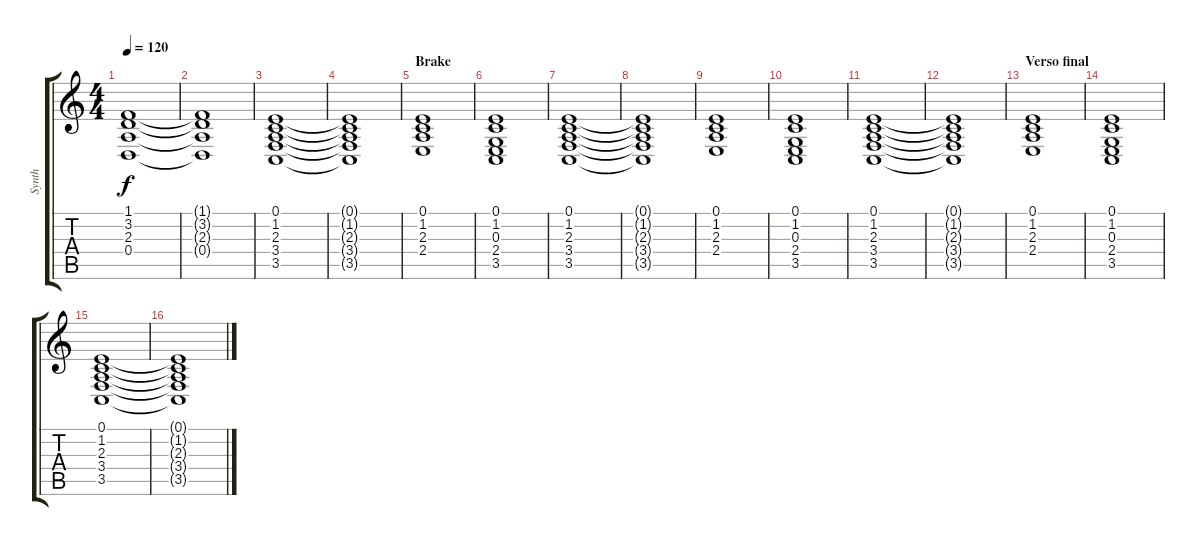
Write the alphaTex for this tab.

\track ("Synth" "Synth") {instrument pad2warm}
\staff {score tabs}
\tuning (E4 B3 G3 D3 A2 E2) {hide}
\ts (4 4)
\tempo 120
\clef g2
\ks c
(1.1 3.2 2.3 0.4).1{dy f} |
(1.1{t} 3.2{t} 2.3{t} 0.4{t}).1 |
(0.1 1.2 2.3 3.4 3.5).1 |
(0.1{t} 1.2{t} 2.3{t} 3.4{t} 3.5{t}).1 |
\section ("" "Brake")
(0.1 1.2 2.3 2.4).1 |
(0.1 1.2 0.3 2.4 3.5).1 |
(0.1 1.2 2.3 3.4 3.5).1 |
(0.1{t} 1.2{t} 2.3{t} 3.4{t} 3.5{t}).1 |
(0.1 1.2 2.3 2.4).1 |
(0.1 1.2 0.3 2.4 3.5).1 |
(0.1 1.2 2.3 3.4 3.5).1 |
(0.1{t} 1.2{t} 2.3{t} 3.4{t} 3.5{t}).1 |
\section ("" "Verso final")
(0.1 1.2 2.3 2.4).1 |
(0.1 1.2 0.3 2.4 3.5).1 |
(0.1 1.2 2.3 3.4 3.5).1 |
(0.1{t} 1.2{t} 2.3{t} 3.4{t} 3.5{t}).1
